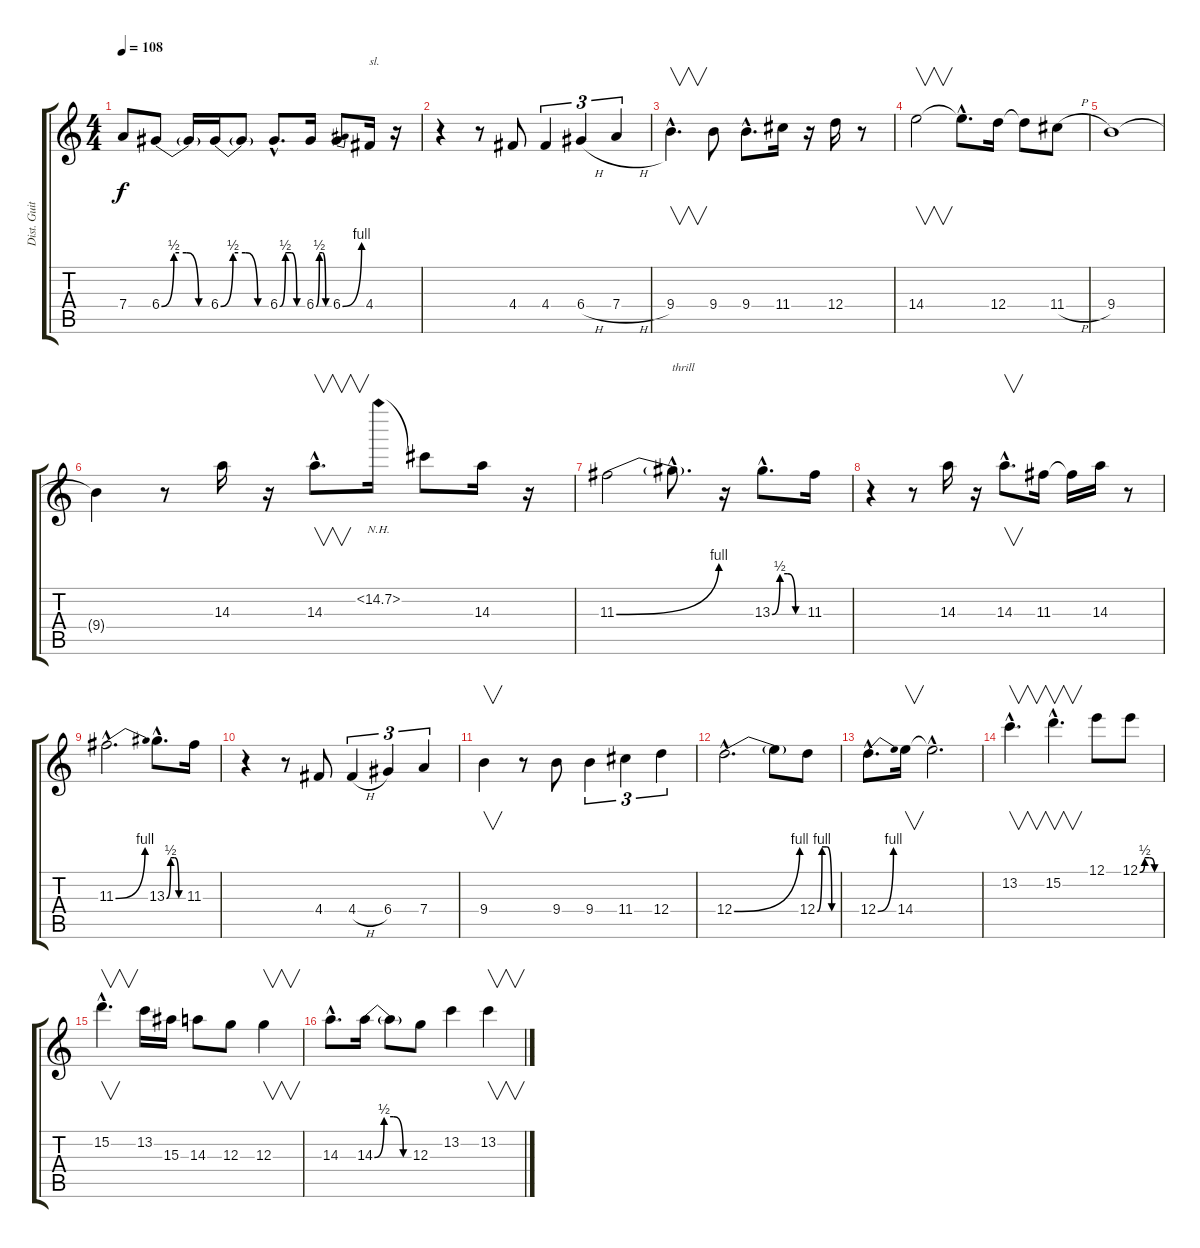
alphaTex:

\track ("Dist. Guitar" "Dist. Guit") {instrument distortionguitar}
\staff {score tabs}
\tuning (E4 B3 G3 D3 A2 D2) {hide}
\ts (4 4)
\tempo 108
\clef g2
\ks c
7.4{t}.8{dy f} 6.4{be (custom 0 0 15 2 30 2 45 0 60 0)}.8 6.4{t}.16 6.4{be (custom 0 0 15 2 30 2 45 0 60 0)}.16 6.4{t}.8 6.4{be (custom 0 0 15 2 30 2 45 0 60 0) hac}.8{d} 6.4{be (custom 0 0 15 2 30 2 45 0 60 0)}.16 6.4{be (bend 0 0 60 4)}.8 4.4.16{txt "sl."} r.16 |
r.4 r.8 4.4.8 4.4.4{tu (3 2)} 6.4{h}.4{tu (3 2)} 7.4{h}.4{tu (3 2)} |
9.4{hac}.4{v d} 9.4.8 9.4{hac}.8{d} 11.4.16 r.16 12.4.16 r.8 |
14.4.2{v} 14.4{hac t}.8{d} 12.4.16 12.4{t}.8 11.4{h}.8 |
9.4.1 |
9.4{t}.4 r.8 14.3.16 r.16 14.3{hac}.8{v d} 14.2{nh}.16 14.2{t}.8 14.3.16 r.16 |
11.3{be (bend 0 0 60 4)}.2 11.3{hac t}.8{d txt "thrill"} r.16 13.3{be (custom 0 0 15 2 30 2 45 0 60 0) hac}.8{d} 11.3.16 |
r.4 r.8 14.3.16 r.16 14.3{hac}.8{v d} 11.3.16 11.3{t}.16 14.3.16 r.8 |
11.3{be (bend 0 0 60 4) hac}.2{d} 13.3{be (custom 0 0 15 2 30 2 45 0 60 0) hac}.8{d} 11.3.16 |
r.4 r.8 4.4.8 4.4{h}.4{tu (3 2)} 6.4.4{tu (3 2)} 7.4.4{tu (3 2)} |
9.4.4{v} r.8 9.4.8 9.4.4{tu (3 2)} 11.4.4{tu (3 2)} 12.4.4{tu (3 2)} |
12.4{be (bend 0 0 60 4) hac}.2{d} 12.4{t}.8 12.4{be (custom 0 0 15 4 30 4 45 0 60 0)}.8 |
12.4{be (bend 0 0 60 4) hac}.8{d} 14.4.16{v} 14.4{hac t}.2{d} |
13.2{hac}.4{v d} 15.2{hac}.4{v d} 12.1.8 12.1{be (custom 0 0 15 2 30 2 45 0 60 0)}.8 |
15.2{hac}.4{v d} 13.2.16 15.3.16 14.3.8 12.3.8 12.3.4{v} |
14.3{hac}.8{d} 14.3{be (custom 0 0 15 2 30 2 45 0 60 0)}.16 14.3{t}.8 12.3.8 13.2.4 13.2.4{v}
